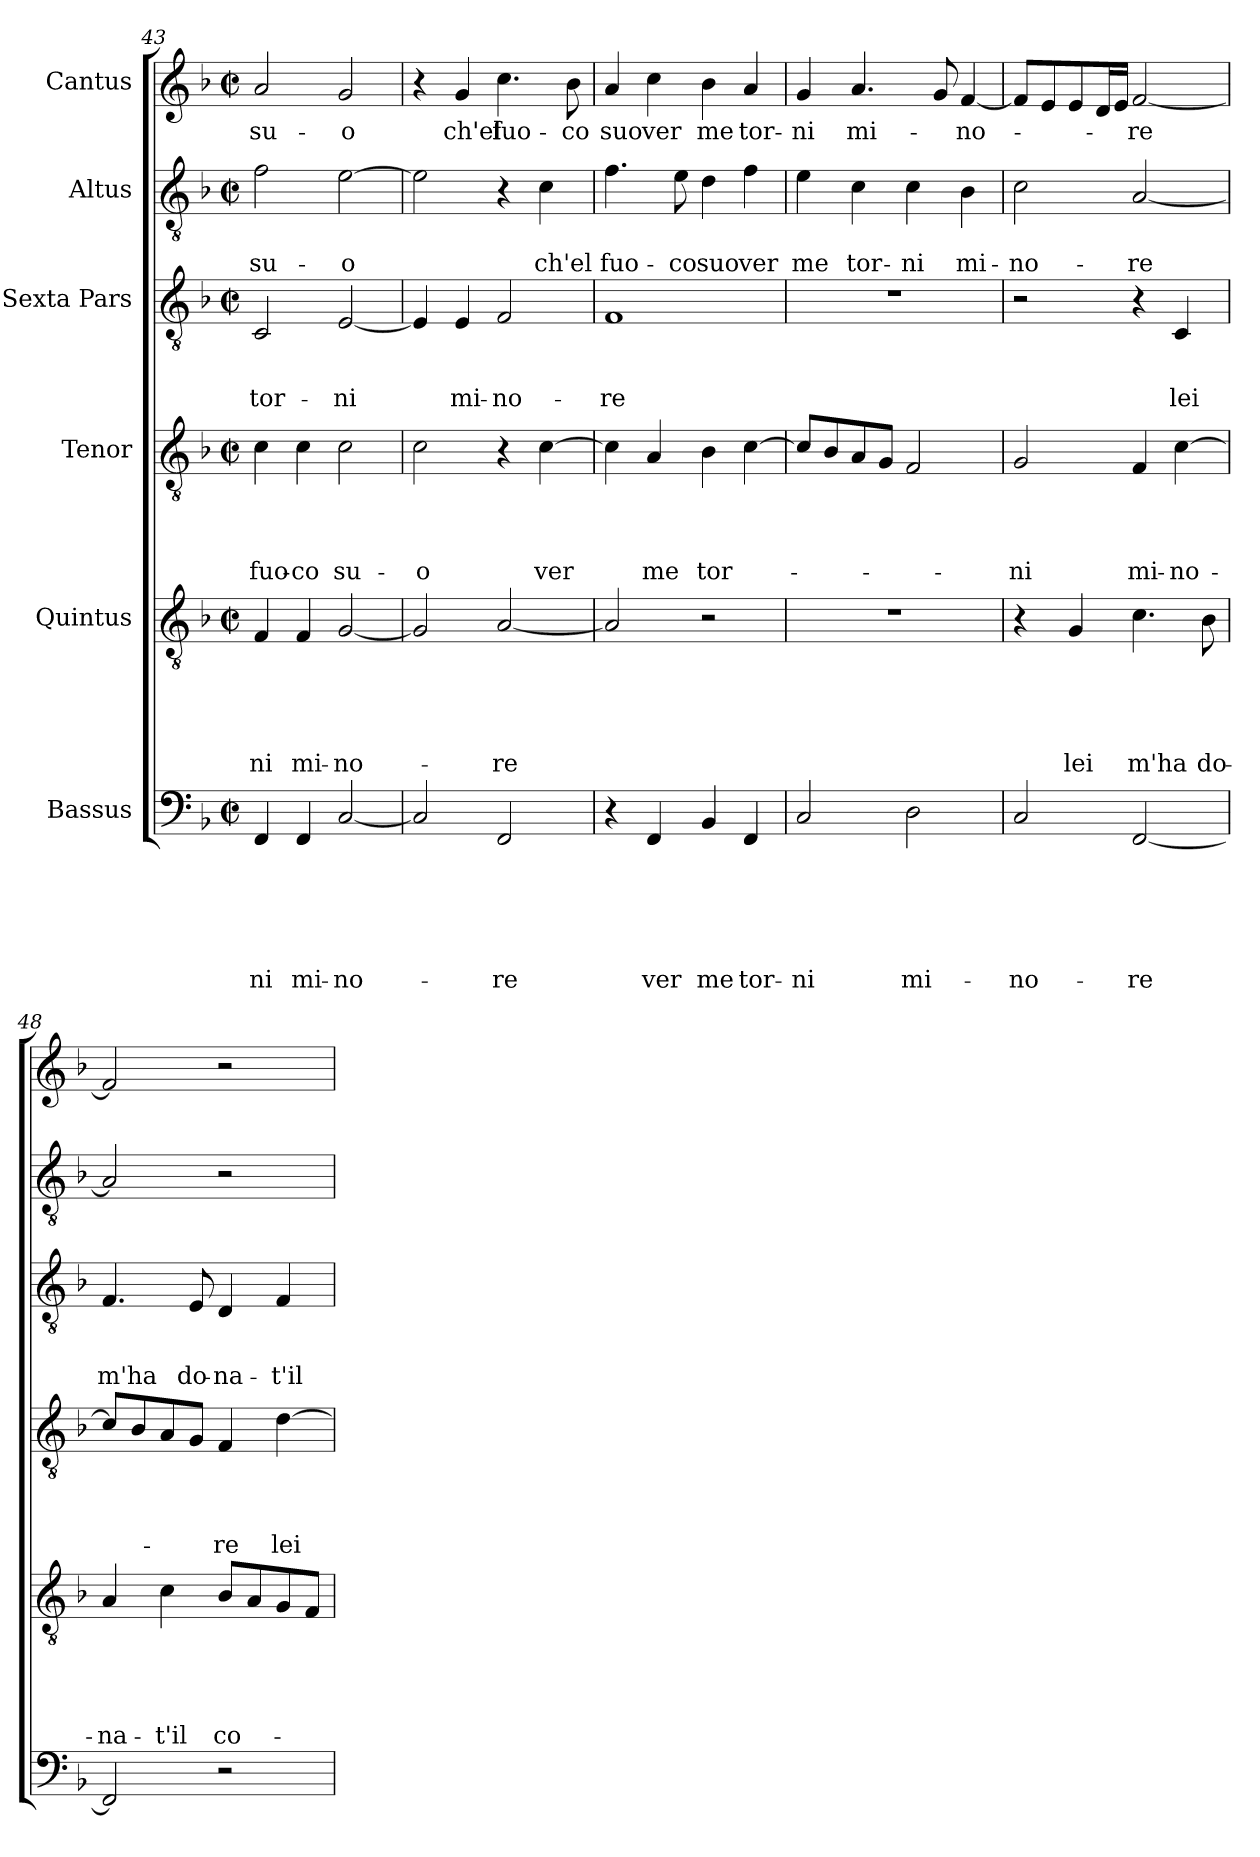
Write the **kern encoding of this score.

**kern	**text	**text	**text	**text	**text	**text	**kern	**text	**text	**text	**text	**text	**kern	**text	**text	**text	**text	**kern	**text	**text	**text	**kern	**text	**text	**kern	**text
*part6	*part6	*part6	*part6	*part6	*part6	*part6	*part5	*part5	*part5	*part5	*part5	*part5	*part4	*part4	*part4	*part4	*part4	*part3	*part3	*part3	*part3	*part2	*part2	*part2	*part1	*part1
*staff6	*staff6	*staff6	*staff6	*staff6	*staff6	*staff6	*staff5	*staff5	*staff5	*staff5	*staff5	*staff5	*staff4	*staff4	*staff4	*staff4	*staff4	*staff3	*staff3	*staff3	*staff3	*staff2	*staff2	*staff2	*staff1	*staff1
*I"Bassus	*	*	*	*	*	*	*I"Quintus	*	*	*	*	*	*I"Tenor	*	*	*	*	*I"Sexta Pars	*	*	*	*I"Altus	*	*	*I"Cantus	*
!!LO:PB:g=z
*clefF4	*	*	*	*	*	*	*clefGv2	*	*	*	*	*	*clefGv2	*	*	*	*	*clefGv2	*	*	*	*clefGv2	*	*	*clefG2	*
*k[b-]	*	*	*	*	*	*	*k[b-]	*	*	*	*	*	*k[b-]	*	*	*	*	*k[b-]	*	*	*	*k[b-]	*	*	*k[b-]	*
*F:	*	*	*	*	*	*	*F:	*	*	*	*	*	*F:	*	*	*	*	*F:	*	*	*	*F:	*	*	*F:	*
*M2/2	*	*	*	*	*	*	*M2/2	*	*	*	*	*	*M2/2	*	*	*	*	*M2/2	*	*	*	*M2/2	*	*	*M2/2	*
*met(c|)	*	*	*	*	*	*	*met(c|)	*	*	*	*	*	*met(c|)	*	*	*	*	*met(c|)	*	*	*	*met(c|)	*	*	*met(c|)	*
=43	=43	=43	=43	=43	=43	=43	=43	=43	=43	=43	=43	=43	=43	=43	=43	=43	=43	=43	=43	=43	=43	=43	=43	=43	=43	=43
4FF/	.	.	.	.	.	-ni	4F/	.	.	.	.	-ni	4c\	.	.	.	fuo-	2C/	.	.	tor-	2f\	.	su-	2a/	su-
4FF/	.	.	.	.	.	mi-	4F/	.	.	.	.	mi-	4c\	.	.	.	-co	.	.	.	.	.	.	.	.	.
[2C/	.	.	.	.	.	-no-	[2G/	.	.	.	.	-no-	2c\	.	.	.	su-	[2E/	.	.	-ni	[2e\	.	-o	2g/	-o
=44	=44	=44	=44	=44	=44	=44	=44	=44	=44	=44	=44	=44	=44	=44	=44	=44	=44	=44	=44	=44	=44	=44	=44	=44	=44	=44
2C/]	.	.	.	.	.	.	2G/]	.	.	.	.	.	2c\	.	.	.	-o	4E/]	.	.	.	2e\]	.	.	4r	.
.	.	.	.	.	.	.	.	.	.	.	.	.	.	.	.	.	.	4E/	.	.	mi-	.	.	.	4g/	ch'el
2FF/	.	.	.	.	.	-re	[2A/	.	.	.	.	-re	4r	.	.	.	.	2F/	.	.	-no-	4r	.	.	4.cc\	fuo-
.	.	.	.	.	.	.	.	.	.	.	.	.	[4c\	.	.	.	ver	.	.	.	.	4c\	.	ch'el	.	.
.	.	.	.	.	.	.	.	.	.	.	.	.	.	.	.	.	.	.	.	.	.	.	.	.	8b-\	-co
=45	=45	=45	=45	=45	=45	=45	=45	=45	=45	=45	=45	=45	=45	=45	=45	=45	=45	=45	=45	=45	=45	=45	=45	=45	=45	=45
4r	.	.	.	.	.	.	2A/]	.	.	.	.	.	4c\]	.	.	.	.	1F	.	.	-re	4.f\	.	fuo-	4a/	suo
4FF/	.	.	.	.	.	ver	.	.	.	.	.	.	4A/	.	.	.	me	.	.	.	.	.	.	.	4cc\	ver
.	.	.	.	.	.	.	.	.	.	.	.	.	.	.	.	.	.	.	.	.	.	8e\	.	-co	.	.
4BB-/	.	.	.	.	.	me	2r	.	.	.	.	.	4B-\	.	.	.	tor-	.	.	.	.	4d\	.	suo	4b-\	me
4FF/	.	.	.	.	.	tor-	.	.	.	.	.	.	[4c\	.	.	.	.	.	.	.	.	4f\	.	ver	4a/	tor-
=46	=46	=46	=46	=46	=46	=46	=46	=46	=46	=46	=46	=46	=46	=46	=46	=46	=46	=46	=46	=46	=46	=46	=46	=46	=46	=46
2C/	.	.	.	.	.	-ni	1r	.	.	.	.	.	8c/L]	.	.	.	.	1r	.	.	.	4e\	.	me	4g/	-ni
.	.	.	.	.	.	.	.	.	.	.	.	.	8B-/	.	.	.	.	.	.	.	.	.	.	.	.	.
.	.	.	.	.	.	.	.	.	.	.	.	.	8A/	.	.	.	.	.	.	.	.	4c\	.	tor-	4.a/	mi-
.	.	.	.	.	.	.	.	.	.	.	.	.	8G/J	.	.	.	.	.	.	.	.	.	.	.	.	.
2D\	.	.	.	.	.	mi-	.	.	.	.	.	.	2F/	.	.	.	.	.	.	.	.	4c\	.	-ni	.	.
.	.	.	.	.	.	.	.	.	.	.	.	.	.	.	.	.	.	.	.	.	.	.	.	.	8g/	.
.	.	.	.	.	.	.	.	.	.	.	.	.	.	.	.	.	.	.	.	.	.	4B-\	.	mi-	[4f/	-no-
=47	=47	=47	=47	=47	=47	=47	=47	=47	=47	=47	=47	=47	=47	=47	=47	=47	=47	=47	=47	=47	=47	=47	=47	=47	=47	=47
2C/	.	.	.	.	.	-no-	4r	.	.	.	.	.	2G/	.	.	.	-ni	2r	.	.	.	2c\	.	-no-	8f/L]	.
.	.	.	.	.	.	.	.	.	.	.	.	.	.	.	.	.	.	.	.	.	.	.	.	.	8e/	.
.	.	.	.	.	.	.	4G/	.	.	.	.	lei	.	.	.	.	.	.	.	.	.	.	.	.	8e/	.
.	.	.	.	.	.	.	.	.	.	.	.	.	.	.	.	.	.	.	.	.	.	.	.	.	16d/L	.
.	.	.	.	.	.	.	.	.	.	.	.	.	.	.	.	.	.	.	.	.	.	.	.	.	16e/JJ	.
[2FF/	.	.	.	.	.	-re	4.c\	.	.	.	.	m'ha	4F/	.	.	.	mi-	4r	.	.	.	[2A/	.	-re	[2f/	-re
.	.	.	.	.	.	.	.	.	.	.	.	.	[4c\	.	.	.	-no-	4C/	.	.	lei	.	.	.	.	.
.	.	.	.	.	.	.	8B-\	.	.	.	.	do-	.	.	.	.	.	.	.	.	.	.	.	.	.	.
!!LO:LB:g=z
=48	=48	=48	=48	=48	=48	=48	=48	=48	=48	=48	=48	=48	=48	=48	=48	=48	=48	=48	=48	=48	=48	=48	=48	=48	=48	=48
2FF/]	.	.	.	.	.	.	4A/	.	.	.	.	-na-	8c/L]	.	.	.	.	4.F/	.	.	m'ha	2A/]	.	.	2f/]	.
.	.	.	.	.	.	.	.	.	.	.	.	.	8B-/	.	.	.	.	.	.	.	.	.	.	.	.	.
.	.	.	.	.	.	.	4c\	.	.	.	.	-t'il	8A/	.	.	.	.	.	.	.	.	.	.	.	.	.
.	.	.	.	.	.	.	.	.	.	.	.	.	8G/J	.	.	.	.	8E/	.	.	do-	.	.	.	.	.
2r	.	.	.	.	.	.	8B-/L	.	.	.	.	co-	4F/	.	.	.	-re	4D/	.	.	-na-	2r	.	.	2r	.
.	.	.	.	.	.	.	8A/	.	.	.	.	.	.	.	.	.	.	.	.	.	.	.	.	.	.	.
.	.	.	.	.	.	.	8G/	.	.	.	.	.	[4d\	.	.	.	lei	4F/	.	.	-t'il	.	.	.	.	.
.	.	.	.	.	.	.	8F/J	.	.	.	.	.	.	.	.	.	.	.	.	.	.	.	.	.	.	.
=	=	=	=	=	=	=	=	=	=	=	=	=	=	=	=	=	=	=	=	=	=	=	=	=	=	=
*-	*-	*-	*-	*-	*-	*-	*-	*-	*-	*-	*-	*-	*-	*-	*-	*-	*-	*-	*-	*-	*-	*-	*-	*-	*-	*-
